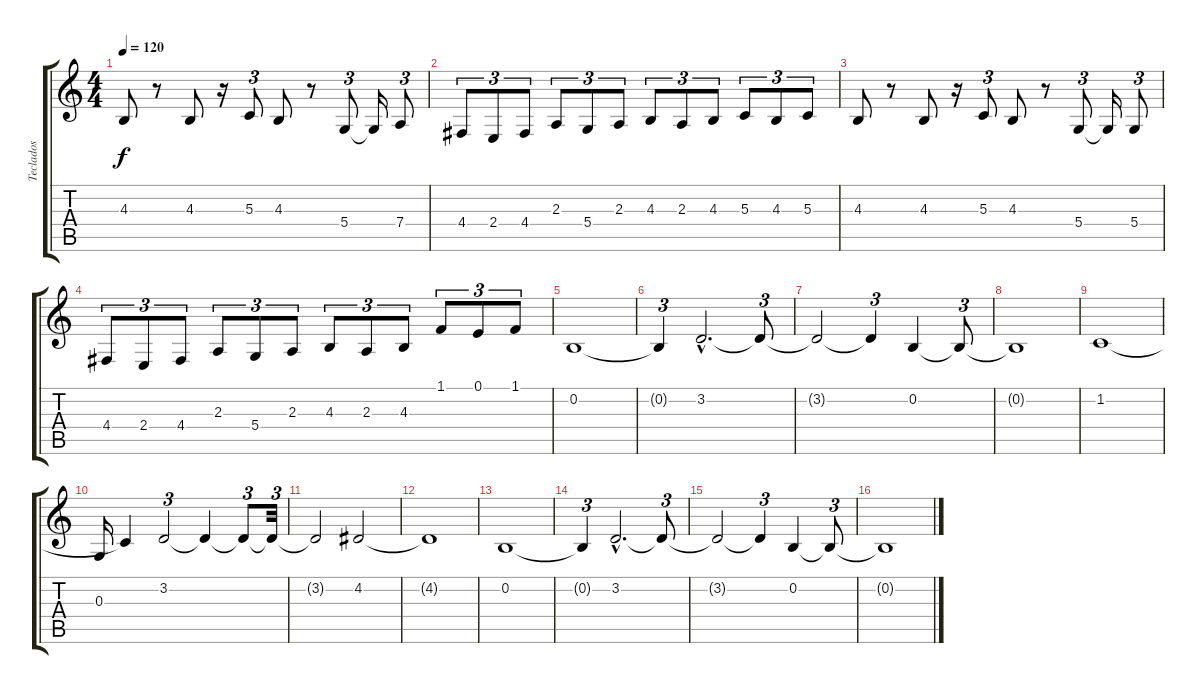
\track ("Teclados" "Teclados") {instrument violin}
\staff {score tabs}
\tuning (E4 B3 G3 D3 A2 E2) {hide}
\ts (4 4)
\tempo 120
\clef g2
\ks c
4.3.8{dy f} r.8 4.3.8 r.16 5.3.8{tu (3 2)} 4.3.8 r.8 5.4.8{tu (3 2)} 5.4{t}.16 7.4.8{tu (3 2)} |
4.4.8{tu (3 2)} 2.4.8{tu (3 2)} 4.4.8{tu (3 2)} 2.3.8{tu (3 2)} 5.4.8{tu (3 2)} 2.3.8{tu (3 2)} 4.3.8{tu (3 2)} 2.3.8{tu (3 2)} 4.3.8{tu (3 2)} 5.3.8{tu (3 2)} 4.3.8{tu (3 2)} 5.3.8{tu (3 2)} |
4.3.8 r.8 4.3.8 r.16 5.3.8{tu (3 2)} 4.3.8 r.8 5.4.8{tu (3 2)} 5.4{t}.16 5.4.8{tu (3 2)} |
4.4.8{tu (3 2)} 2.4.8{tu (3 2)} 4.4.8{tu (3 2)} 2.3.8{tu (3 2)} 5.4.8{tu (3 2)} 2.3.8{tu (3 2)} 4.3.8{tu (3 2)} 2.3.8{tu (3 2)} 4.3.8{tu (3 2)} 1.1.8{tu (3 2)} 0.1.8{tu (3 2)} 1.1.8{tu (3 2)} |
0.2.1{instrument choiraahs} |
0.2{t}.4{tu (3 2)} 3.2{hac}.2{d} 3.2{t}.8{tu (3 2)} |
3.2{t}.2 3.2{t}.4{tu (3 2)} 0.2.4 0.2{t}.8{tu (3 2)} |
0.2{t}.1 |
1.2.1 |
0.3.16 1.2{t}.4 3.2.2{tu (3 2)} 3.2{t}.4 3.2{t}.8{tu (3 2)} 3.2{t}.32{tu (3 2)} |
3.2{t}.2 4.2.2 |
4.2{t}.1 |
0.2.1{instrument choiraahs} |
0.2{t}.4{tu (3 2)} 3.2{hac}.2{d} 3.2{t}.8{tu (3 2)} |
3.2{t}.2 3.2{t}.4{tu (3 2)} 0.2.4 0.2{t}.8{tu (3 2)} |
0.2{t}.1
